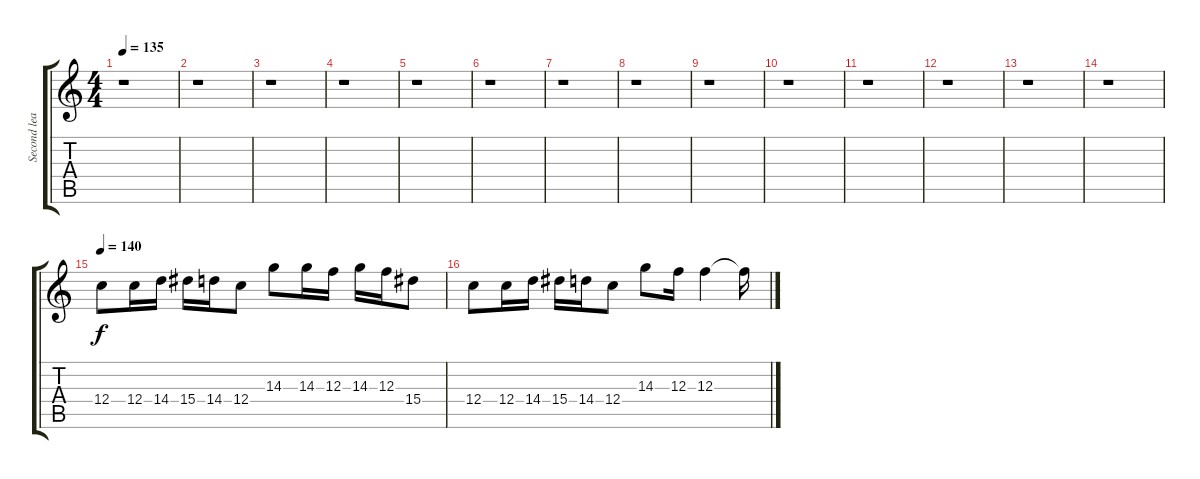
\track ("Second lead" "Second lea") {instrument distortionguitar}
\staff {score tabs}
\tuning (D4 A3 F3 C3 G2 C2) {hide}
\ts (4 4)
\tempo 135
\clef g2
\ks c
r.1{dy f} |
r.1 |
r.1 |
r.1 |
r.1 |
r.1 |
r.1 |
r.1 |
r.1 |
r.1 |
r.1 |
r.1 |
r.1 |
r.1 |
\tempo 140
12.4.8{volume 9 instrument acousticgrandpiano} 12.4.16 14.4.16 15.4.16 14.4.16 12.4.8 14.3.8 14.3.16 12.3.16 14.3.16 12.3.16 15.4.8 |
12.4.8 12.4.16 14.4.16 15.4.16 14.4.16 12.4.8 14.3.8 12.3.16 12.3.4 12.3{t}.16
